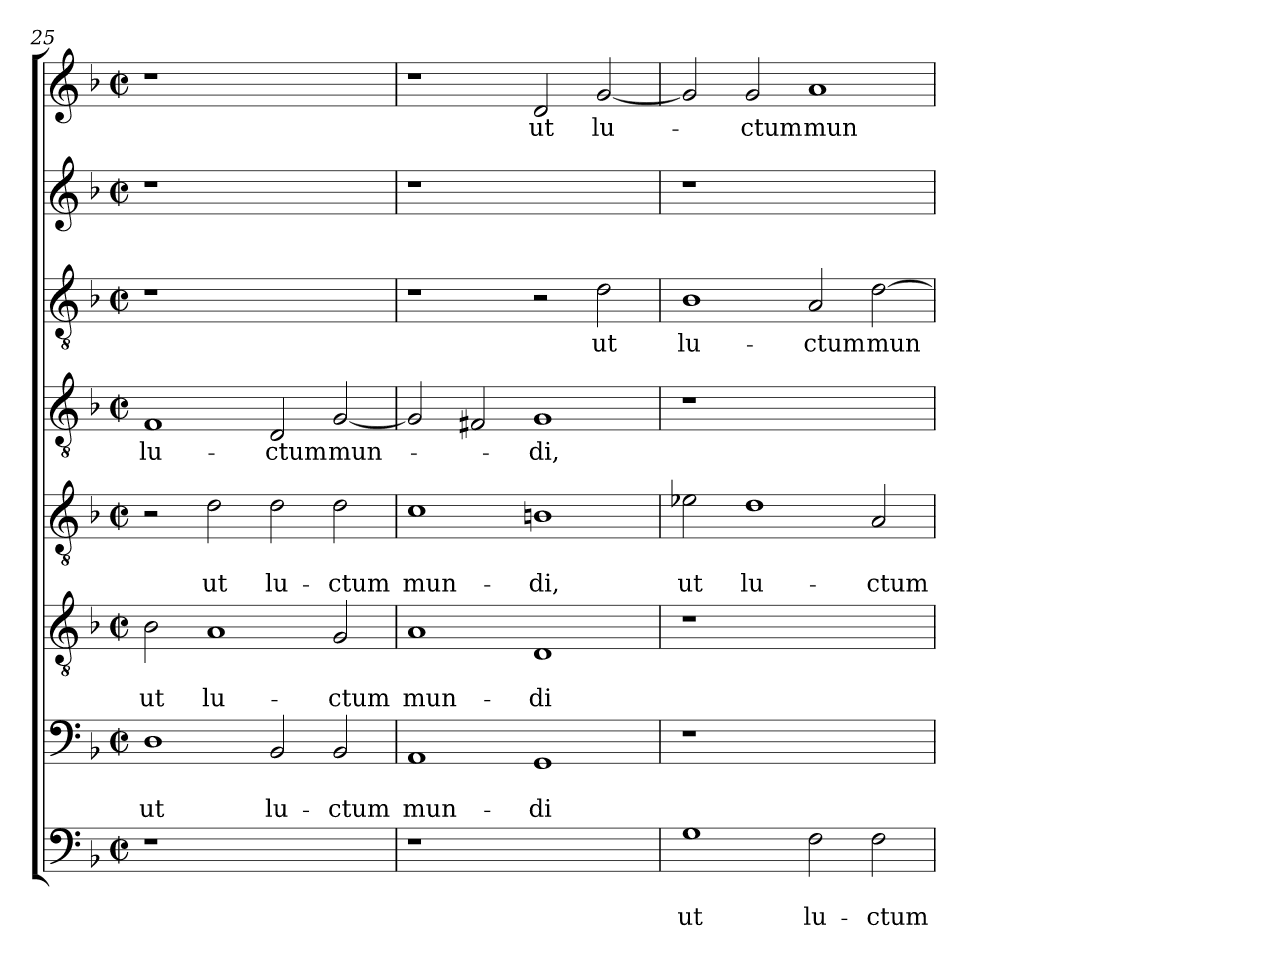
**kern	**text	**text	**kern	**text	**text	**kern	**text	**text	**kern	**text	**text	**kern	**text	**kern	**text	**kern	**kern	**text
*part8	*part8	*part8	*part7	*part7	*part7	*part6	*part6	*part6	*part5	*part5	*part5	*part4	*part4	*part3	*part3	*part2	*part1	*part1
*staff8	*staff8	*staff8	*staff7	*staff7	*staff7	*staff6	*staff6	*staff6	*staff5	*staff5	*staff5	*staff4	*staff4	*staff3	*staff3	*staff2	*staff1	*staff1
*clefF4	*	*	*clefF4	*	*	*clefGv2	*	*	*clefGv2	*	*	*clefGv2	*	*clefGv2	*	*clefG2	*clefG2	*
*k[b-]	*	*	*k[b-]	*	*	*k[b-]	*	*	*k[b-]	*	*	*k[b-]	*	*k[b-]	*	*k[b-]	*k[b-]	*
*F:	*	*	*F:	*	*	*F:	*	*	*F:	*	*	*F:	*	*F:	*	*F:	*F:	*
*M2/2	*	*	*M2/2	*	*	*M2/2	*	*	*M2/2	*	*	*M2/2	*	*M2/2	*	*M2/2	*M2/2	*
*met(c|)	*	*	*met(c|)	*	*	*met(c|)	*	*	*met(c|)	*	*	*met(c|)	*	*met(c|)	*	*met(c|)	*met(c|)	*
=25	=25	=25	=25	=25	=25	=25	=25	=25	=25	=25	=25	=25	=25	=25	=25	=25	=25	=25
!	!	!	!	!	!LO:LY:b	!	!	!LO:LY:b	!	!	!	!	!LO:LY:b	!	!	!	!	!
1r	.	.	1D	.	ut	2B-\	.	ut	2r	.	.	1F	lu-	1r	.	1r	1r	.
!	!	!	!	!	!	!	!	!LO:LY:b	!	!	!LO:LY:b	!	!	!	!	!	!	!
.	.	.	.	.	.	1A	.	lu-	2d\	.	ut	.	.	.	.	.	.	.
!	!	!	!	!	!LO:LY:b	!	!	!	!	!	!LO:LY:b	!	!LO:LY:b	!	!	!	!	!
1ryy	.	.	2BB-/	.	lu-	.	.	.	2d\	.	lu-	2D/	-ctum	1ryy	.	1ryy	1ryy	.
!	!	!	!	!	!LO:LY:b	!	!	!LO:LY:b	!	!	!LO:LY:b	!	!LO:LY:b	!	!	!	!	!
.	.	.	2BB-/	.	-ctum	2G/	.	-ctum	2d\	.	-ctum	[2G/	mun-	.	.	.	.	.
=26	=26	=26	=26	=26	=26	=26	=26	=26	=26	=26	=26	=26	=26	=26	=26	=26	=26	=26
!	!	!	!	!	!LO:LY:b	!	!	!LO:LY:b	!	!	!LO:LY:b	!	!	!	!	!	!	!
1r	.	.	1AA	.	mun-	1A	.	mun-	1c	.	mun-	2G/]	.	1r	.	1r	1r	.
.	.	.	.	.	.	.	.	.	.	.	.	2F#X/	.	.	.	.	.	.
!	!	!	!	!	!LO:LY:b	!	!	!LO:LY:b	!	!	!LO:LY:b	!	!LO:LY:b	!	!	!	!	!LO:LY:b
1ryy	.	.	1GG	.	-di	1D	.	-di	1Bn	.	-di,	1G	-di,	2r	.	1ryy	2d/	ut
!	!	!	!	!	!	!	!	!	!	!	!	!	!	!	!LO:LY:b	!	!	!LO:LY:b
.	.	.	.	.	.	.	.	.	.	.	.	.	.	2d\	ut	.	[2g/	lu-
=27	=27	=27	=27	=27	=27	=27	=27	=27	=27	=27	=27	=27	=27	=27	=27	=27	=27	=27
!	!	!LO:LY:b	!	!	!	!	!	!	!	!	!LO:LY:b	!	!	!	!LO:LY:b	!	!	!
1G	.	ut	1r	.	.	1r	.	.	2e-X\	.	ut	1r	.	1B-	lu-	1r	2g/]	.
!	!	!	!	!	!	!	!	!	!	!	!LO:LY:b	!	!	!	!	!	!	!LO:LY:b
.	.	.	.	.	.	.	.	.	1d	.	lu-	.	.	.	.	.	2g/	-ctum
!	!	!LO:LY:b	!	!	!	!	!	!	!	!	!	!	!	!	!LO:LY:b	!	!	!LO:LY:b
2F\	.	lu-	1ryy	.	.	1ryy	.	.	.	.	.	1ryy	.	2A/	-ctum	1ryy	1a	mun-
!	!	!LO:LY:b	!	!	!	!	!	!	!	!	!LO:LY:b	!	!	!	!LO:LY:b	!	!	!
2F\	.	-ctum	.	.	.	.	.	.	2A/	.	-ctum	.	.	[2d\	mun-	.	.	.
=	=	=	=	=	=	=	=	=	=	=	=	=	=	=	=	=	=	=
*-	*-	*-	*-	*-	*-	*-	*-	*-	*-	*-	*-	*-	*-	*-	*-	*-	*-	*-
